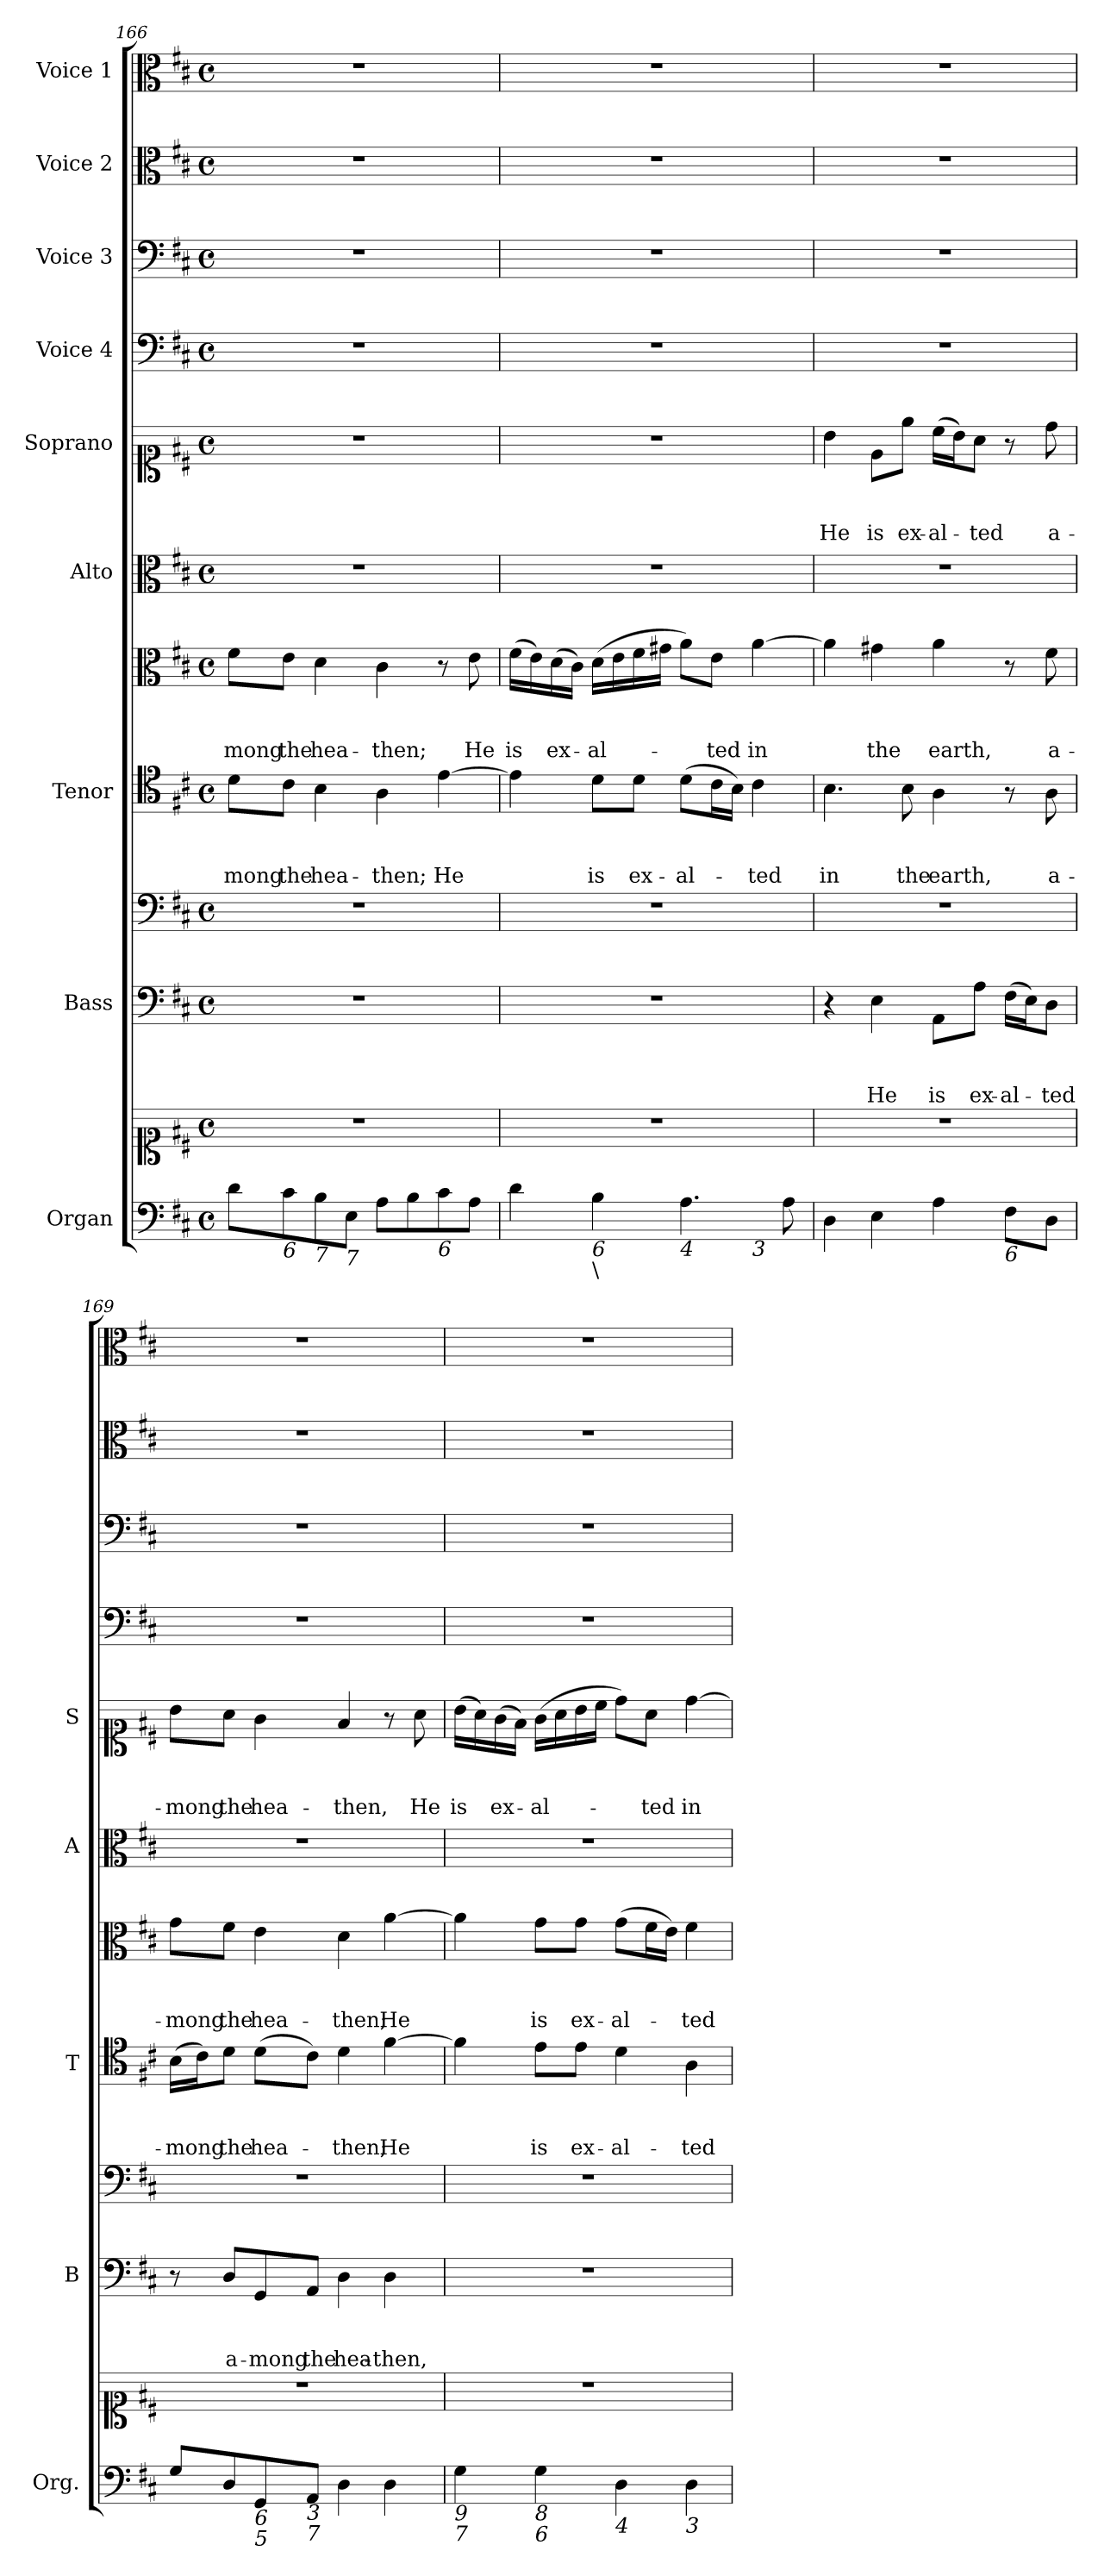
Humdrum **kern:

**kern	**kern	**kern	**text	**text	**text	**kern	**kern	**text	**text	**text	**kern	**text	**text	**text	**kern	**kern	**text	**text	**text	**kern	**kern	**kern	**kern
*part11	*part11	*part10	*part10	*part10	*part10	*part9	*part8	*part8	*part8	*part8	*part7	*part7	*part7	*part7	*part6	*part5	*part5	*part5	*part5	*part4	*part3	*part2	*part1
*staff12	*staff11	*staff10	*staff10	*staff10	*staff10	*staff9	*staff8	*staff8	*staff8	*staff8	*staff7	*staff7	*staff7	*staff7	*staff6	*staff5	*staff5	*staff5	*staff5	*staff4	*staff3	*staff2	*staff1
*I"Organ	*	*I"Bass	*	*	*	*	*I"Tenor	*	*	*	*	*	*	*	*I"Alto	*I"Soprano	*	*	*	*I"Voice 4	*I"Voice 3	*I"Voice 2	*I"Voice 1
*I'Org.	*	*I'B	*	*	*	*	*I'T	*	*	*	*	*	*	*	*I'A	*I'S	*	*	*	*	*	*	*
*clefF4	*clefC1	*clefF4	*	*	*	*clefF4	*clefC4	*	*	*	*clefC3	*	*	*	*clefC3	*clefC1	*	*	*	*clefF4	*clefF4	*clefC3	*clefC3
*k[f#c#]	*k[f#c#]	*k[f#c#]	*	*	*	*k[f#c#]	*k[f#c#]	*	*	*	*k[f#c#]	*	*	*	*k[f#c#]	*k[f#c#]	*	*	*	*k[f#c#]	*k[f#c#]	*k[f#c#]	*k[f#c#]
*D:	*D:	*D:	*	*	*	*D:	*D:	*	*	*	*D:	*	*	*	*D:	*D:	*	*	*	*D:	*D:	*D:	*D:
*M4/4	*M4/4	*M4/4	*	*	*	*M4/4	*M4/4	*	*	*	*M4/4	*	*	*	*M4/4	*M4/4	*	*	*	*M4/4	*M4/4	*M4/4	*M4/4
*met(c)	*met(c)	*met(c)	*	*	*	*met(c)	*met(c)	*	*	*	*met(c)	*	*	*	*met(c)	*met(c)	*	*	*	*met(c)	*met(c)	*met(c)	*met(c)
=166	=166	=166	=166	=166	=166	=166	=166	=166	=166	=166	=166	=166	=166	=166	=166	=166	=166	=166	=166	=166	=166	=166	=166
!	!	!	!	!	!	!	!	!	!	!LO:LY:b	!	!	!	!LO:LY:b	!	!	!	!	!	!	!	!	!
8d\L	1r	1r	.	.	.	1r	8d\L	.	.	-mong	8f#\L	.	.	-mong	1r	1r	.	.	.	1r	1r	1r	1r
!LO:TX:b:i:t=6	!	!	!	!	!	!	!	!	!	!	!	!	!	!	!	!	!	!	!	!	!	!	!
!	!	!	!	!	!	!	!	!	!	!LO:LY:b	!	!	!	!LO:LY:b	!	!	!	!	!	!	!	!	!
8c#\	.	.	.	.	.	.	8c#\J	.	.	the	8e\J	.	.	the	.	.	.	.	.	.	.	.	.
!LO:TX:b:i:t=7	!	!	!	!	!	!	!	!	!	!	!	!	!	!	!	!	!	!	!	!	!	!	!
!	!	!	!	!	!	!	!	!	!	!LO:LY:b	!	!	!	!LO:LY:b	!	!	!	!	!	!	!	!	!
8B\	.	.	.	.	.	.	4B\	.	.	hea-	4d\	.	.	hea-	.	.	.	.	.	.	.	.	.
!LO:TX:b:i:t=7	!	!	!	!	!	!	!	!	!	!	!	!	!	!	!	!	!	!	!	!	!	!	!
8E\J	.	.	.	.	.	.	.	.	.	.	.	.	.	.	.	.	.	.	.	.	.	.	.
!	!	!	!	!	!	!	!	!	!	!LO:LY:b	!	!	!	!LO:LY:b	!	!	!	!	!	!	!	!	!
8A\L	.	.	.	.	.	.	4A\	.	.	-then;	4c#\	.	.	-then;	.	.	.	.	.	.	.	.	.
8B\	.	.	.	.	.	.	.	.	.	.	.	.	.	.	.	.	.	.	.	.	.	.	.
!LO:TX:b:i:t=6	!	!	!	!	!	!	!	!	!	!	!	!	!	!	!	!	!	!	!	!	!	!	!
!	!	!	!	!	!	!	!	!	!	!LO:LY:b	!	!	!	!	!	!	!	!	!	!	!	!	!
8c#\	.	.	.	.	.	.	[4e\	.	.	He	8r	.	.	.	.	.	.	.	.	.	.	.	.
!	!	!	!	!	!	!	!	!	!	!	!	!	!	!LO:LY:b	!	!	!	!	!	!	!	!	!
8A\J	.	.	.	.	.	.	.	.	.	.	8e\	.	.	He	.	.	.	.	.	.	.	.	.
=167	=167	=167	=167	=167	=167	=167	=167	=167	=167	=167	=167	=167	=167	=167	=167	=167	=167	=167	=167	=167	=167	=167	=167
!LO:TX:b:i:t=9	!	!	!	!	!	!	!	!	!	!	!	!	!	!	!	!	!	!	!	!	!	!	!
!	!	!	!	!	!	!	!	!	!	!	!	!	!	!LO:LY:b	!	!	!	!	!	!	!	!	!
*^	*	*	*	*	*	*	*	*	*	*	*	*	*	*	*	*	*	*	*	*	*	*	*
4d\	2.ryy	1r	1r	.	.	.	1r	4e\]	.	.	.	(>16f#\LL	.	.	is	1r	1r	.	.	.	1r	1r	1r	1r
.	.	.	.	.	.	.	.	.	.	.	.	16e\)	.	.	.	.	.	.	.	.	.	.	.	.
!	!	!	!	!	!	!	!	!	!	!	!	!	!	!	!LO:LY:b	!	!	!	!	!	!	!	!	!
.	.	.	.	.	.	.	.	.	.	.	.	(>16d\	.	.	ex-	.	.	.	.	.	.	.	.	.
.	.	.	.	.	.	.	.	.	.	.	.	16c#\JJ)	.	.	.	.	.	.	.	.	.	.	.	.
!LO:TX:b:i:t=6	!	!	!	!	!	!	!	!	!	!	!	!	!	!	!	!	!	!	!	!	!	!	!	!
!LO:TX:b:t=\	!	!	!	!	!	!	!	!	!	!	!	!	!	!	!	!	!	!	!	!	!	!	!	!
!	!	!	!	!	!	!	!	!	!	!	!LO:LY:b	!	!	!	!LO:LY:b	!	!	!	!	!	!	!	!	!
4B\	.	.	.	.	.	.	.	8d\L	.	.	is	(>16d\LL	.	.	-al-	.	.	.	.	.	.	.	.	.
.	.	.	.	.	.	.	.	.	.	.	.	16e\	.	.	.	.	.	.	.	.	.	.	.	.
!	!	!	!	!	!	!	!	!	!	!	!LO:LY:b	!	!	!	!	!	!	!	!	!	!	!	!	!
.	.	.	.	.	.	.	.	8d\J	.	.	ex-	16f#\	.	.	.	.	.	.	.	.	.	.	.	.
.	.	.	.	.	.	.	.	.	.	.	.	16g#X\JJ	.	.	.	.	.	.	.	.	.	.	.	.
!LO:TX:b:i:t=4	!	!	!	!	!	!	!	!	!	!	!	!	!	!	!	!	!	!	!	!	!	!	!	!
!	!	!	!	!	!	!	!	!	!	!	!LO:LY:b	!	!	!	!	!	!	!	!	!	!	!	!	!
4.A\	.	.	.	.	.	.	.	(>8d\L	.	.	-al-	8a\L)	.	.	.	.	.	.	.	.	.	.	.	.
!	!	!	!	!	!	!	!	!	!	!	!	!	!	!	!LO:LY:b	!	!	!	!	!	!	!	!	!
.	.	.	.	.	.	.	.	16c#\L	.	.	.	8e\J	.	.	-ted	.	.	.	.	.	.	.	.	.
.	.	.	.	.	.	.	.	16B\JJ)	.	.	.	.	.	.	.	.	.	.	.	.	.	.	.	.
!	!LO:TX:b:i:t=3	!	!	!	!	!	!	!	!	!	!	!	!	!	!	!	!	!	!	!	!	!	!	!
!	!	!	!	!	!	!	!	!	!	!	!LO:LY:b	!	!	!	!LO:LY:b	!	!	!	!	!	!	!	!	!
.	4ryy	.	.	.	.	.	.	4c#\	.	.	-ted	[4a\	.	.	in	.	.	.	.	.	.	.	.	.
8A\	.	.	.	.	.	.	.	.	.	.	.	.	.	.	.	.	.	.	.	.	.	.	.	.
=168	=168	=168	=168	=168	=168	=168	=168	=168	=168	=168	=168	=168	=168	=168	=168	=168	=168	=168	=168	=168	=168	=168	=168	=168
!LO:TX:b:i:t=6	!	!	!	!	!	!	!	!	!	!	!	!	!	!	!	!	!	!	!	!	!	!	!	!
!LO:TX:b:i:t=5	!	!	!	!	!	!	!	!	!	!	!	!	!	!	!	!	!	!	!	!	!	!	!	!
!	!	!	!	!	!	!	!	!	!	!	!LO:LY:b	!	!	!	!	!	!	!	!	!LO:LY:b	!	!	!	!
*v	*v	*	*	*	*	*	*	*	*	*	*	*	*	*	*	*	*	*	*	*	*	*	*	*
4D\	1r	4r	.	.	.	1r	4.B\	.	.	in	4a\]	.	.	.	1r	4b\	.	.	He	1r	1r	1r	1r
!	!	!	!	!	!LO:LY:b	!	!	!	!	!	!	!	!	!LO:LY:b	!	!	!	!	!LO:LY:b	!	!	!	!
4E\	.	4E\	.	.	He	.	.	.	.	.	4g#X\	.	.	the	.	8e\L	.	.	is	.	.	.	.
!	!	!	!	!	!	!	!	!	!	!LO:LY:b	!	!	!	!	!	!	!	!	!LO:LY:b	!	!	!	!
.	.	.	.	.	.	.	8B\	.	.	the	.	.	.	.	.	8ee\J	.	.	ex-	.	.	.	.
!	!	!	!	!	!LO:LY:b	!	!	!	!	!LO:LY:b	!	!	!	!LO:LY:b	!	!	!	!	!LO:LY:b	!	!	!	!
4A\	.	8AA\L	.	.	is	.	4A\	.	.	earth,	4a\	.	.	earth,	.	(>16cc#\LL	.	.	-al-	.	.	.	.
.	.	.	.	.	.	.	.	.	.	.	.	.	.	.	.	16b\J)	.	.	.	.	.	.	.
!	!	!	!	!	!LO:LY:b	!	!	!	!	!	!	!	!	!	!	!	!	!	!LO:LY:b	!	!	!	!
.	.	8A\J	.	.	ex-	.	.	.	.	.	.	.	.	.	.	8a\J	.	.	-ted	.	.	.	.
!LO:TX:b:i:t=6	!	!	!	!	!	!	!	!	!	!	!	!	!	!	!	!	!	!	!	!	!	!	!
!	!	!	!	!	!LO:LY:b	!	!	!	!	!	!	!	!	!	!	!	!	!	!	!	!	!	!
8F#\L	.	(>16F#\LL	.	.	-al-	.	8r	.	.	.	8r	.	.	.	.	8r	.	.	.	.	.	.	.
.	.	16E\J)	.	.	.	.	.	.	.	.	.	.	.	.	.	.	.	.	.	.	.	.	.
!	!	!	!	!	!LO:LY:b	!	!	!	!	!LO:LY:b	!	!	!	!LO:LY:b	!	!	!	!	!LO:LY:b	!	!	!	!
8D\J	.	8D\J	.	.	-ted	.	8A\	.	.	a-	8f#\	.	.	a-	.	8dd\	.	.	a-	.	.	.	.
!!LO:LB:g=z
=169	=169	=169	=169	=169	=169	=169	=169	=169	=169	=169	=169	=169	=169	=169	=169	=169	=169	=169	=169	=169	=169	=169	=169
!	!	!	!	!	!	!	!	!	!	!LO:LY:b	!	!	!	!LO:LY:b	!	!	!	!	!LO:LY:b	!	!	!	!
8G/L	1r	8r	.	.	.	1r	(>16B\LL	.	.	-mong	8g\L	.	.	-mong	1r	8b\L	.	.	-mong	1r	1r	1r	1r
.	.	.	.	.	.	.	16c#\J)	.	.	.	.	.	.	.	.	.	.	.	.	.	.	.	.
!	!	!	!	!	!LO:LY:b	!	!	!	!	!LO:LY:b	!	!	!	!LO:LY:b	!	!	!	!	!LO:LY:b	!	!	!	!
8D/	.	8D/L	.	.	a-	.	8d\J	.	.	the	8f#\J	.	.	the	.	8a\J	.	.	the	.	.	.	.
!LO:TX:b:i:t=6	!	!	!	!	!	!	!	!	!	!	!	!	!	!	!	!	!	!	!	!	!	!	!
!LO:TX:b:i:t=5	!	!	!	!	!	!	!	!	!	!	!	!	!	!	!	!	!	!	!	!	!	!	!
!	!	!	!	!	!LO:LY:b	!	!	!	!	!LO:LY:b	!	!	!	!LO:LY:b	!	!	!	!	!LO:LY:b	!	!	!	!
8GG/	.	8GG/	.	.	-mong	.	(>8d\L	.	.	hea-	4e\	.	.	hea-	.	4g\	.	.	hea-	.	.	.	.
!LO:TX:b:i:t=3	!	!	!	!	!	!	!	!	!	!	!	!	!	!	!	!	!	!	!	!	!	!	!
!LO:TX:b:i:t=7	!	!	!	!	!	!	!	!	!	!	!	!	!	!	!	!	!	!	!	!	!	!	!
!	!	!	!	!	!LO:LY:b	!	!	!	!	!	!	!	!	!	!	!	!	!	!	!	!	!	!
8AA/J	.	8AA/J	.	.	the	.	8c#\J)	.	.	.	.	.	.	.	.	.	.	.	.	.	.	.	.
!	!	!	!	!	!LO:LY:b	!	!	!	!	!LO:LY:b	!	!	!	!LO:LY:b	!	!	!	!	!LO:LY:b	!	!	!	!
4D\	.	4D\	.	.	hea-	.	4d\	.	.	-then;	4d\	.	.	-then;	.	4f#/	.	.	-then,	.	.	.	.
!	!	!	!	!	!LO:LY:b	!	!	!	!	!LO:LY:b	!	!	!	!LO:LY:b	!	!	!	!	!	!	!	!	!
4D\	.	4D\	.	.	-then,	.	[4f#\	.	.	He	[4a\	.	.	He	.	8r	.	.	.	.	.	.	.
!	!	!	!	!	!	!	!	!	!	!	!	!	!	!	!	!	!	!	!LO:LY:b	!	!	!	!
.	.	.	.	.	.	.	.	.	.	.	.	.	.	.	.	8a\	.	.	He	.	.	.	.
=170	=170	=170	=170	=170	=170	=170	=170	=170	=170	=170	=170	=170	=170	=170	=170	=170	=170	=170	=170	=170	=170	=170	=170
!LO:TX:b:i:t=9	!	!	!	!	!	!	!	!	!	!	!	!	!	!	!	!	!	!	!	!	!	!	!
!LO:TX:b:i:t=7	!	!	!	!	!	!	!	!	!	!	!	!	!	!	!	!	!	!	!	!	!	!	!
!	!	!	!	!	!	!	!	!	!	!	!	!	!	!	!	!	!	!	!LO:LY:b	!	!	!	!
4G\	1r	1r	.	.	.	1r	4f#\]	.	.	.	4a\]	.	.	.	1r	(>16b\LL	.	.	is	1r	1r	1r	1r
.	.	.	.	.	.	.	.	.	.	.	.	.	.	.	.	16a\)	.	.	.	.	.	.	.
!	!	!	!	!	!	!	!	!	!	!	!	!	!	!	!	!	!	!	!LO:LY:b	!	!	!	!
.	.	.	.	.	.	.	.	.	.	.	.	.	.	.	.	(>16g\	.	.	ex-	.	.	.	.
.	.	.	.	.	.	.	.	.	.	.	.	.	.	.	.	16f#\JJ)	.	.	.	.	.	.	.
!LO:TX:b:i:t=8	!	!	!	!	!	!	!	!	!	!	!	!	!	!	!	!	!	!	!	!	!	!	!
!LO:TX:b:i:t=6	!	!	!	!	!	!	!	!	!	!	!	!	!	!	!	!	!	!	!	!	!	!	!
!	!	!	!	!	!	!	!	!	!	!LO:LY:b	!	!	!	!LO:LY:b	!	!	!	!	!LO:LY:b	!	!	!	!
4G\	.	.	.	.	.	.	8e\L	.	.	is	8g\L	.	.	is	.	(>16g\LL	.	.	-al-	.	.	.	.
.	.	.	.	.	.	.	.	.	.	.	.	.	.	.	.	16a\	.	.	.	.	.	.	.
!	!	!	!	!	!	!	!	!	!	!LO:LY:b	!	!	!	!LO:LY:b	!	!	!	!	!	!	!	!	!
.	.	.	.	.	.	.	8e\J	.	.	ex-	8g\J	.	.	ex-	.	16b\	.	.	.	.	.	.	.
.	.	.	.	.	.	.	.	.	.	.	.	.	.	.	.	16cc#\JJ	.	.	.	.	.	.	.
!LO:TX:b:i:t=4	!	!	!	!	!	!	!	!	!	!	!	!	!	!	!	!	!	!	!	!	!	!	!
!	!	!	!	!	!	!	!	!	!	!LO:LY:b	!	!	!	!LO:LY:b	!	!	!	!	!	!	!	!	!
4D\	.	.	.	.	.	.	4d\	.	.	-al-	(>8g\L	.	.	-al-	.	8dd\L)	.	.	.	.	.	.	.
!	!	!	!	!	!	!	!	!	!	!	!	!	!	!	!	!	!	!	!LO:LY:b	!	!	!	!
.	.	.	.	.	.	.	.	.	.	.	16f#\L	.	.	.	.	8a\J	.	.	-ted	.	.	.	.
.	.	.	.	.	.	.	.	.	.	.	16e\JJ)	.	.	.	.	.	.	.	.	.	.	.	.
!LO:TX:b:i:t=3	!	!	!	!	!	!	!	!	!	!	!	!	!	!	!	!	!	!	!	!	!	!	!
!	!	!	!	!	!	!	!	!	!	!LO:LY:b	!	!	!	!LO:LY:b	!	!	!	!	!LO:LY:b	!	!	!	!
4D\	.	.	.	.	.	.	4A\	.	.	-ted	4f#\	.	.	-ted	.	[4dd\	.	.	in	.	.	.	.
=	=	=	=	=	=	=	=	=	=	=	=	=	=	=	=	=	=	=	=	=	=	=	=
*-	*-	*-	*-	*-	*-	*-	*-	*-	*-	*-	*-	*-	*-	*-	*-	*-	*-	*-	*-	*-	*-	*-	*-
